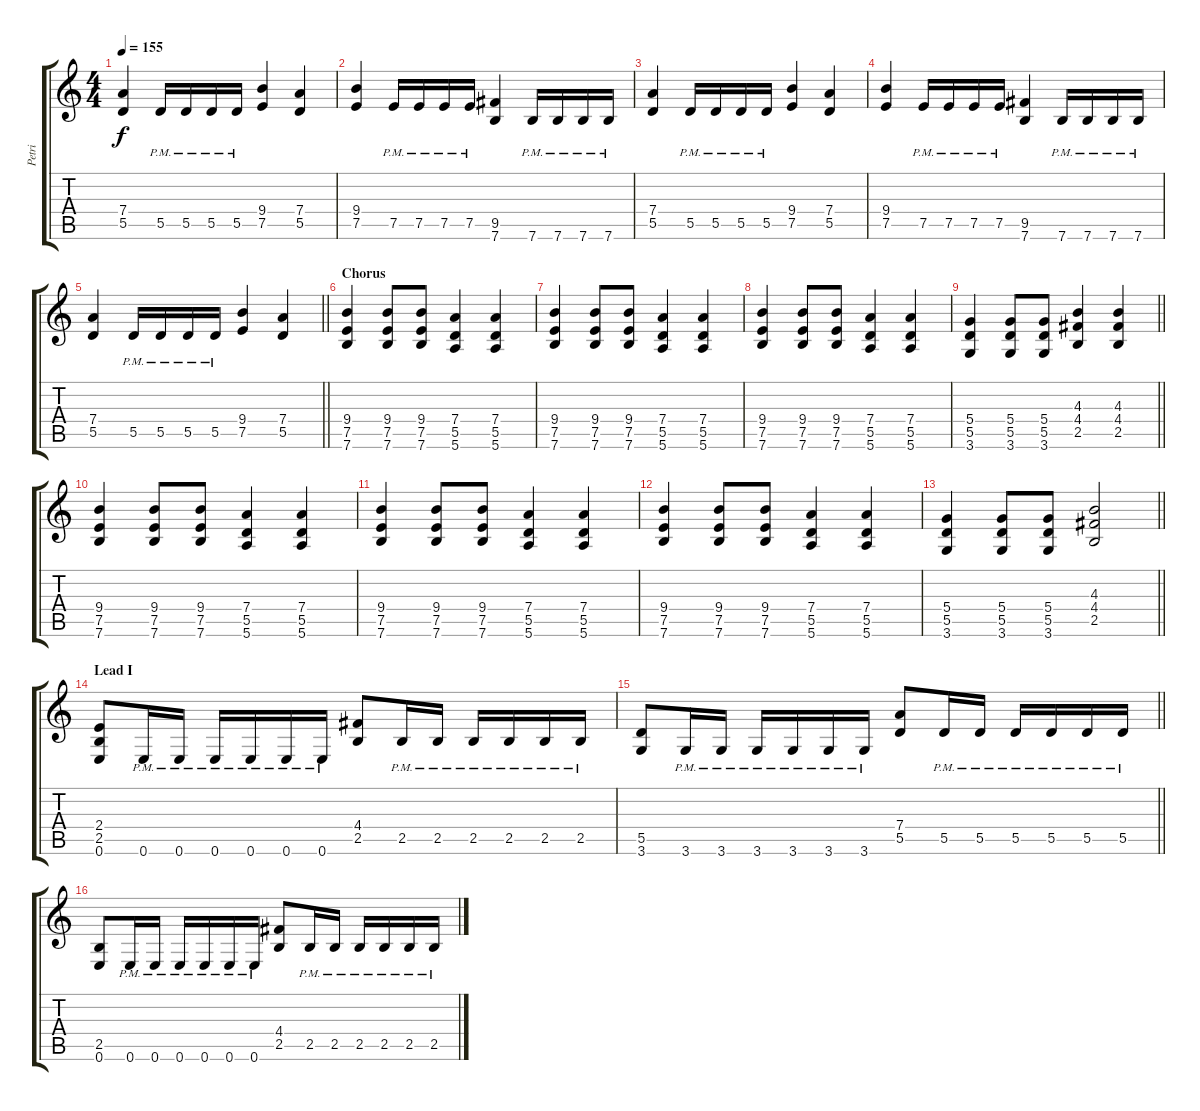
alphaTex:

\track ("Petri" "Petri") {instrument distortionguitar}
\staff {score tabs}
\tuning (E4 B3 G3 D3 A2 E2) {hide}
\ts (4 4)
\tempo 155
\clef g2
\ks c
(7.4 5.5).4{dy f} 5.5{pm}.16 5.5{pm}.16 5.5{pm}.16 5.5{pm}.16 (9.4 7.5).4 (7.4 5.5).4 |
(9.4 7.5).4 7.5{pm}.16 7.5{pm}.16 7.5{pm}.16 7.5{pm}.16 (9.5 7.6).4 7.6{pm}.16 7.6{pm}.16 7.6{pm}.16 7.6{pm}.16 |
(7.4 5.5).4 5.5{pm}.16 5.5{pm}.16 5.5{pm}.16 5.5{pm}.16 (9.4 7.5).4 (7.4 5.5).4 |
(9.4 7.5).4 7.5{pm}.16 7.5{pm}.16 7.5{pm}.16 7.5{pm}.16 (9.5 7.6).4 7.6{pm}.16 7.6{pm}.16 7.6{pm}.16 7.6{pm}.16 |
\barLineRight lightlight
(7.4 5.5).4 5.5{pm}.16 5.5{pm}.16 5.5{pm}.16 5.5{pm}.16 (9.4 7.5).4 (7.4 5.5).4 |
\section ("" "Chorus")
(9.4 7.5 7.6).4 (9.4 7.5 7.6).8 (9.4 7.5 7.6).8 (7.4 5.5 5.6).4 (7.4 5.5 5.6).4 |
(9.4 7.5 7.6).4 (9.4 7.5 7.6).8 (9.4 7.5 7.6).8 (7.4 5.5 5.6).4 (7.4 5.5 5.6).4 |
(9.4 7.5 7.6).4 (9.4 7.5 7.6).8 (9.4 7.5 7.6).8 (7.4 5.5 5.6).4 (7.4 5.5 5.6).4 |
\barLineRight lightlight
(5.4 5.5 3.6).4 (5.4 5.5 3.6).8 (5.4 5.5 3.6).8 (4.3 4.4 2.5).4 (4.3 4.4 2.5).4 |
(9.4 7.5 7.6).4 (9.4 7.5 7.6).8 (9.4 7.5 7.6).8 (7.4 5.5 5.6).4 (7.4 5.5 5.6).4 |
(9.4 7.5 7.6).4 (9.4 7.5 7.6).8 (9.4 7.5 7.6).8 (7.4 5.5 5.6).4 (7.4 5.5 5.6).4 |
(9.4 7.5 7.6).4 (9.4 7.5 7.6).8 (9.4 7.5 7.6).8 (7.4 5.5 5.6).4 (7.4 5.5 5.6).4 |
\barLineRight lightlight
(5.4 5.5 3.6).4 (5.4 5.5 3.6).8 (5.4 5.5 3.6).8 (4.3 4.4 2.5).2 |
\section ("" "Lead I")
(2.4 2.5 0.6).8 0.6{pm}.16 0.6{pm}.16 0.6{pm}.16 0.6{pm}.16 0.6{pm}.16 0.6{pm}.16 (4.4 2.5).8 2.5{pm}.16 2.5{pm}.16 2.5{pm}.16 2.5{pm}.16 2.5{pm}.16 2.5{pm}.16 |
\barLineRight lightlight
(5.5 3.6).8 3.6{pm}.16 3.6{pm}.16 3.6{pm}.16 3.6{pm}.16 3.6{pm}.16 3.6{pm}.16 (7.4 5.5).8 5.5{pm}.16 5.5{pm}.16 5.5{pm}.16 5.5{pm}.16 5.5{pm}.16 5.5{pm}.16 |
(2.5 0.6).8 0.6{pm}.16 0.6{pm}.16 0.6{pm}.16 0.6{pm}.16 0.6{pm}.16 0.6{pm}.16 (4.4 2.5).8 2.5{pm}.16 2.5{pm}.16 2.5{pm}.16 2.5{pm}.16 2.5{pm}.16 2.5{pm}.16
